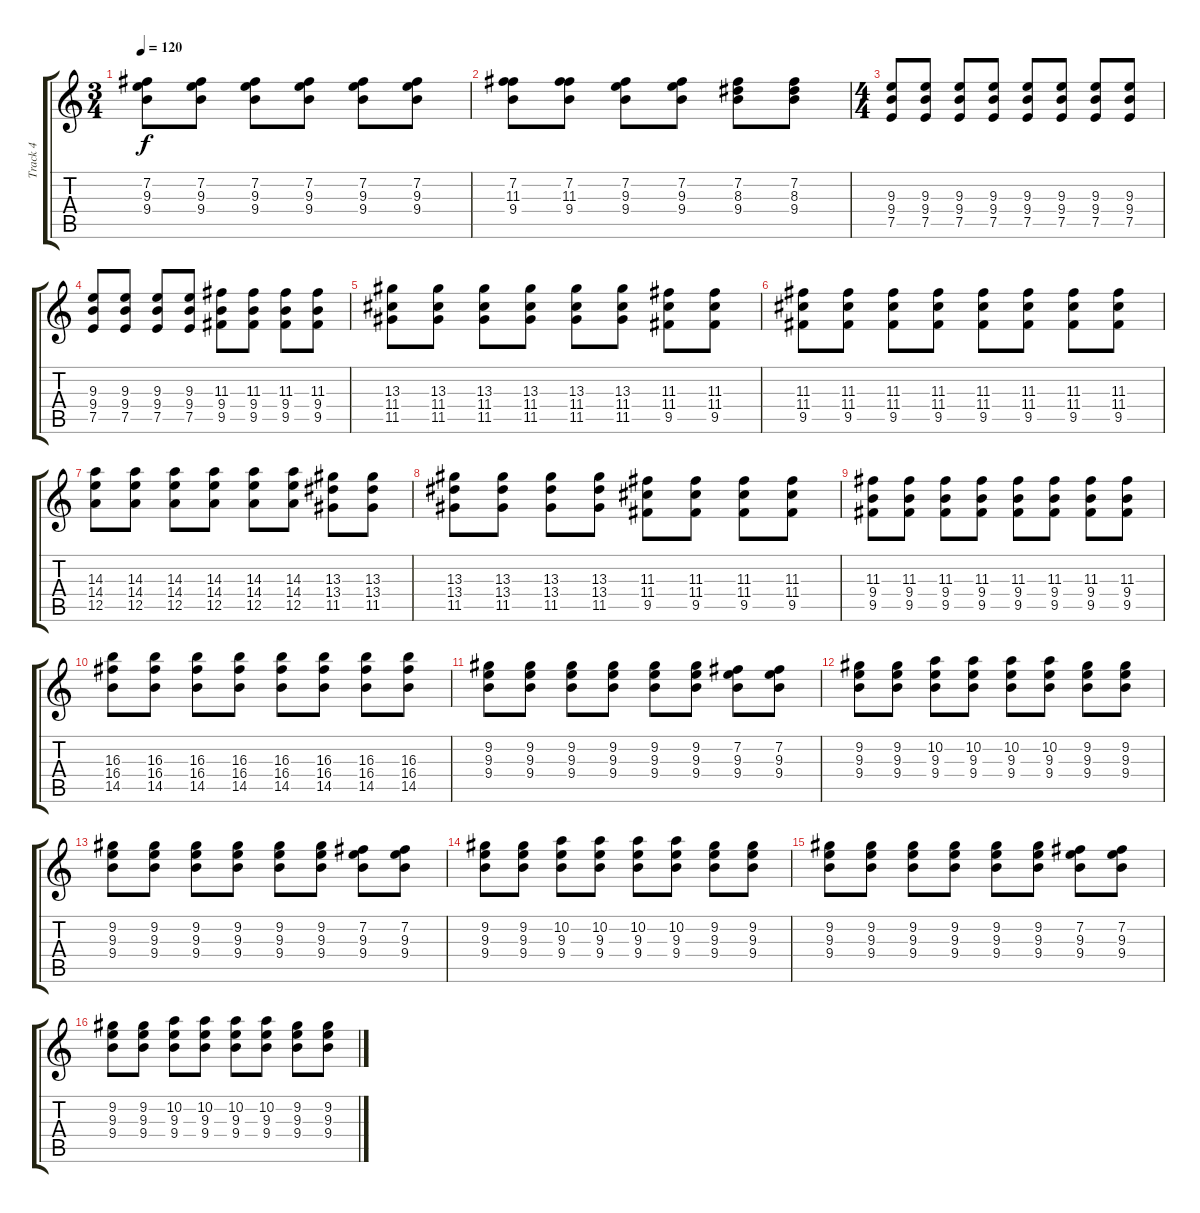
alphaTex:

\track ("Track 4" "Track 4") {instrument distortionguitar}
\staff {score tabs}
\tuning (E4 B3 G3 D3 A2 E2) {hide}
\ts (3 4)
\tempo 120
\clef g2
\ks c
(7.2 9.3 9.4).8{dy f} (7.2 9.3 9.4).8 (7.2 9.3 9.4).8 (7.2 9.3 9.4).8 (7.2 9.3 9.4).8 (7.2 9.3 9.4).8 |
(7.2 11.3 9.4).8 (7.2 11.3 9.4).8 (7.2 9.3 9.4).8 (7.2 9.3 9.4).8 (7.2 8.3 9.4).8 (7.2 8.3 9.4).8 |
\ts (4 4)
(9.3 9.4 7.5).8 (9.3 9.4 7.5).8 (9.3 9.4 7.5).8 (9.3 9.4 7.5).8 (9.3 9.4 7.5).8 (9.3 9.4 7.5).8 (9.3 9.4 7.5).8 (9.3 9.4 7.5).8 |
(9.3 9.4 7.5).8 (9.3 9.4 7.5).8 (9.3 9.4 7.5).8 (9.3 9.4 7.5).8 (11.3 9.4 9.5).8 (11.3 9.4 9.5).8 (11.3 9.4 9.5).8 (11.3 9.4 9.5).8 |
(13.3 11.4 11.5).8 (13.3 11.4 11.5).8 (13.3 11.4 11.5).8 (13.3 11.4 11.5).8 (13.3 11.4 11.5).8 (13.3 11.4 11.5).8 (11.3 11.4 9.5).8 (11.3 11.4 9.5).8 |
(11.3 11.4 9.5).8 (11.3 11.4 9.5).8 (11.3 11.4 9.5).8 (11.3 11.4 9.5).8 (11.3 11.4 9.5).8 (11.3 11.4 9.5).8 (11.3 11.4 9.5).8 (11.3 11.4 9.5).8 |
(14.3 14.4 12.5).8 (14.3 14.4 12.5).8 (14.3 14.4 12.5).8 (14.3 14.4 12.5).8 (14.3 14.4 12.5).8 (14.3 14.4 12.5).8 (13.3 13.4 11.5).8 (13.3 13.4 11.5).8 |
(13.3 13.4 11.5).8 (13.3 13.4 11.5).8 (13.3 13.4 11.5).8 (13.3 13.4 11.5).8 (11.3 11.4 9.5).8 (11.3 11.4 9.5).8 (11.3 11.4 9.5).8 (11.3 11.4 9.5).8 |
(11.3 9.4 9.5).8 (11.3 9.4 9.5).8 (11.3 9.4 9.5).8 (11.3 9.4 9.5).8 (11.3 9.4 9.5).8 (11.3 9.4 9.5).8 (11.3 9.4 9.5).8 (11.3 9.4 9.5).8 |
(16.3 16.4 14.5).8 (16.3 16.4 14.5).8 (16.3 16.4 14.5).8 (16.3 16.4 14.5).8 (16.3 16.4 14.5).8 (16.3 16.4 14.5).8 (16.3 16.4 14.5).8 (16.3 16.4 14.5).8 |
(9.2 9.3 9.4).8 (9.2 9.3 9.4).8 (9.2 9.3 9.4).8 (9.2 9.3 9.4).8 (9.2 9.3 9.4).8 (9.2 9.3 9.4).8 (7.2 9.3 9.4).8 (7.2 9.3 9.4).8 |
(9.2 9.3 9.4).8 (9.2 9.3 9.4).8 (10.2 9.3 9.4).8 (10.2 9.3 9.4).8 (10.2 9.3 9.4).8 (10.2 9.3 9.4).8 (9.2 9.3 9.4).8 (9.2 9.3 9.4).8 |
(9.2 9.3 9.4).8 (9.2 9.3 9.4).8 (9.2 9.3 9.4).8 (9.2 9.3 9.4).8 (9.2 9.3 9.4).8 (9.2 9.3 9.4).8 (7.2 9.3 9.4).8 (7.2 9.3 9.4).8 |
(9.2 9.3 9.4).8 (9.2 9.3 9.4).8 (10.2 9.3 9.4).8 (10.2 9.3 9.4).8 (10.2 9.3 9.4).8 (10.2 9.3 9.4).8 (9.2 9.3 9.4).8 (9.2 9.3 9.4).8 |
(9.2 9.3 9.4).8 (9.2 9.3 9.4).8 (9.2 9.3 9.4).8 (9.2 9.3 9.4).8 (9.2 9.3 9.4).8 (9.2 9.3 9.4).8 (7.2 9.3 9.4).8 (7.2 9.3 9.4).8 |
(9.2 9.3 9.4).8 (9.2 9.3 9.4).8 (10.2 9.3 9.4).8 (10.2 9.3 9.4).8 (10.2 9.3 9.4).8 (10.2 9.3 9.4).8 (9.2 9.3 9.4).8 (9.2 9.3 9.4).8
